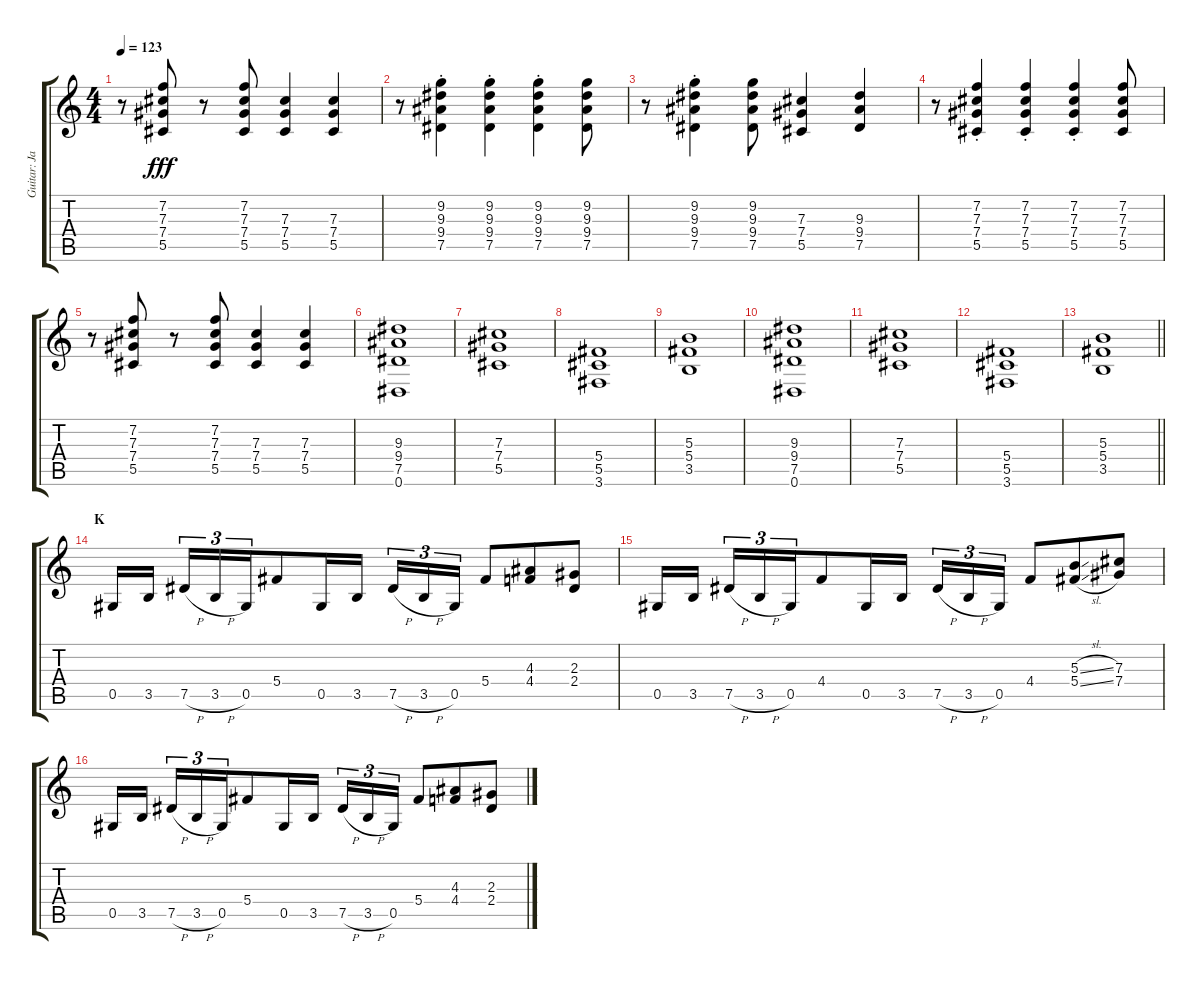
\track ("Guitar: Jake" "Guitar: Ja") {instrument distortionguitar}
\staff {score tabs}
\tuning (Eb4 Bb3 Gb3 Db3 Ab2 Eb2) {hide}
\ts (4 4)
\tempo 123
\clef g2
\ks c
r.8{dy fff} (7.2 7.3 7.4 5.5).8 r.8 (7.2 7.3 7.4 5.5).8 (7.3 7.4 5.5).4 (7.3 7.4 5.5).4 |
r.8 (9.2{st} 9.3{st} 9.4{st} 7.5{st}).4 (9.2{st} 9.3{st} 9.4{st} 7.5{st}).4 (9.2{st} 9.3{st} 9.4{st} 7.5{st}).4 (9.2 9.3 9.4 7.5).8 |
r.8 (9.2{st} 9.3{st} 9.4{st} 7.5{st}).4 (9.2 9.3 9.4 7.5).8 (7.3 7.4 5.5).4 (9.3 9.4 7.5).4 |
r.8 (7.2{st} 7.3{st} 7.4{st} 5.5{st}).4 (7.2{st} 7.3{st} 7.4{st} 5.5{st}).4 (7.2{st} 7.3{st} 7.4{st} 5.5{st}).4 (7.2 7.3 7.4 5.5).8 |
r.8 (7.2 7.3 7.4 5.5).8 r.8 (7.2 7.3 7.4 5.5).8 (7.3 7.4 5.5).4 (7.3 7.4 5.5).4 |
(9.3 9.4 7.5 0.6).1 |
(7.3 7.4 5.5).1 |
(5.4 5.5 3.6).1 |
(5.3 5.4 3.5).1 |
(9.3 9.4 7.5 0.6).1 |
(7.3 7.4 5.5).1 |
(5.4 5.5 3.6).1 |
\barLineRight lightlight
(5.3 5.4 3.5).1 |
\section ("" "K")
0.5.16 3.5.16{beam splitsecondary} 7.5{h}.16{tu (3 2)} 3.5{h}.16{tu (3 2)} 0.5.16{tu (3 2) beam merge} 5.4.8 0.5.16 3.5.16{beam splitsecondary} 7.5{h}.16{tu (3 2)} 3.5{h}.16{tu (3 2)} 0.5.16{tu (3 2)} 5.4.8{beam merge} (4.3 4.4).8 (2.3 2.4).8 |
0.5.16 3.5.16{beam splitsecondary} 7.5{h}.16{tu (3 2)} 3.5{h}.16{tu (3 2)} 0.5.16{tu (3 2) beam merge} 4.4.8 0.5.16 3.5.16{beam splitsecondary} 7.5{h}.16{tu (3 2)} 3.5{h}.16{tu (3 2)} 0.5.16{tu (3 2)} 4.4.8{beam merge} (5.3{sl} 5.4{sl}).8 (7.3 7.4).8 |
0.5.16 3.5.16{beam splitsecondary} 7.5{h}.16{tu (3 2)} 3.5{h}.16{tu (3 2)} 0.5.16{tu (3 2) beam merge} 5.4.8 0.5.16 3.5.16{beam splitsecondary} 7.5{h}.16{tu (3 2)} 3.5{h}.16{tu (3 2)} 0.5.16{tu (3 2)} 5.4.8{beam merge} (4.3 4.4).8 (2.3 2.4).8
